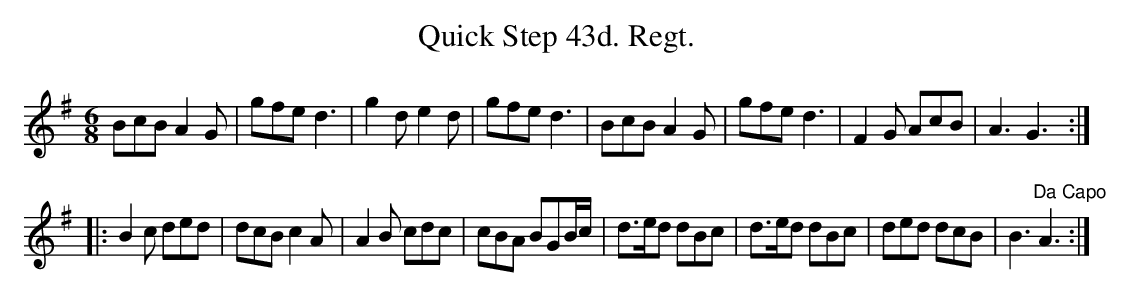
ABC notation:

X:1
T:Quick Step 43d. Regt.
M:6/8
L:1/8
K:G
BcB  A2G|gfe  d3 |g2d e2d|gfe         d3    |\
BcB  A2G|gfe  d3 |F2G AcB|A3          G3   ::
B2c  ded|dcB  c2A|A2B cdc|cBA         BGB/c/|\
d>ed dBc|d>ed dBc|ded dcB|B3 "Da Capo"A3   :|
